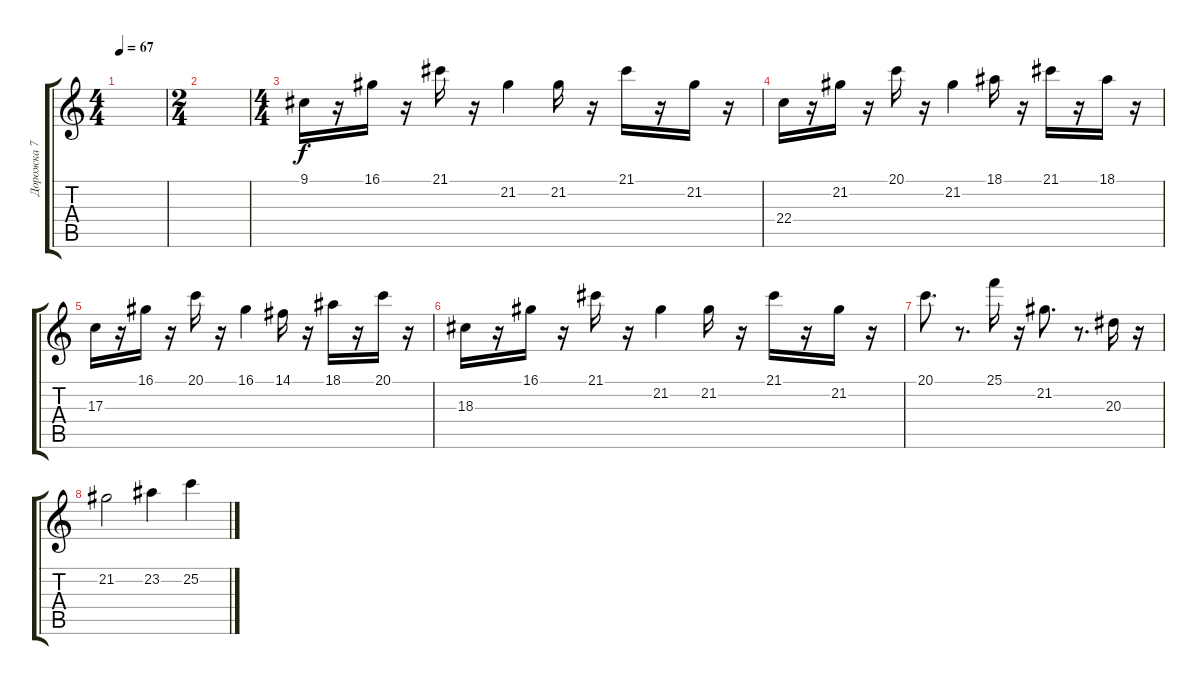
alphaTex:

\track ("Дорожка 7" "Дорожка 7") {instrument glockenspiel}
\staff {score tabs}
\tuning (E4 B3 G3 D3 A2 E2) {hide}
\ts (4 4)
\tempo 67
\clef g2
\ks c
|
\ts (2 4)
|
\ts (4 4)
9.1.16 r.16 16.1.16 r.16 21.1.16 r.16 21.2.4 21.2.16 r.16 21.1.16 r.16 21.2.16 r.16 |
22.4.16 r.16 21.2.16 r.16 20.1.16 r.16 21.2.4 18.1.16 r.16 21.1.16 r.16 18.1.16 r.16 |
17.3.16 r.16 16.1.16 r.16 20.1.16 r.16 16.1.4 14.1.16 r.16 18.1.16 r.16 20.1.16 r.16 |
18.3.16 r.16 16.1.16 r.16 21.1.16 r.16 21.2.4 21.2.16 r.16 21.1.16 r.16 21.2.16 r.16 |
20.1.8{d} r.8{d} 25.1.16 r.16 21.2.8{d} r.8{d} 20.3.16 r.16 |
21.2.2 23.2.4 25.2.4
